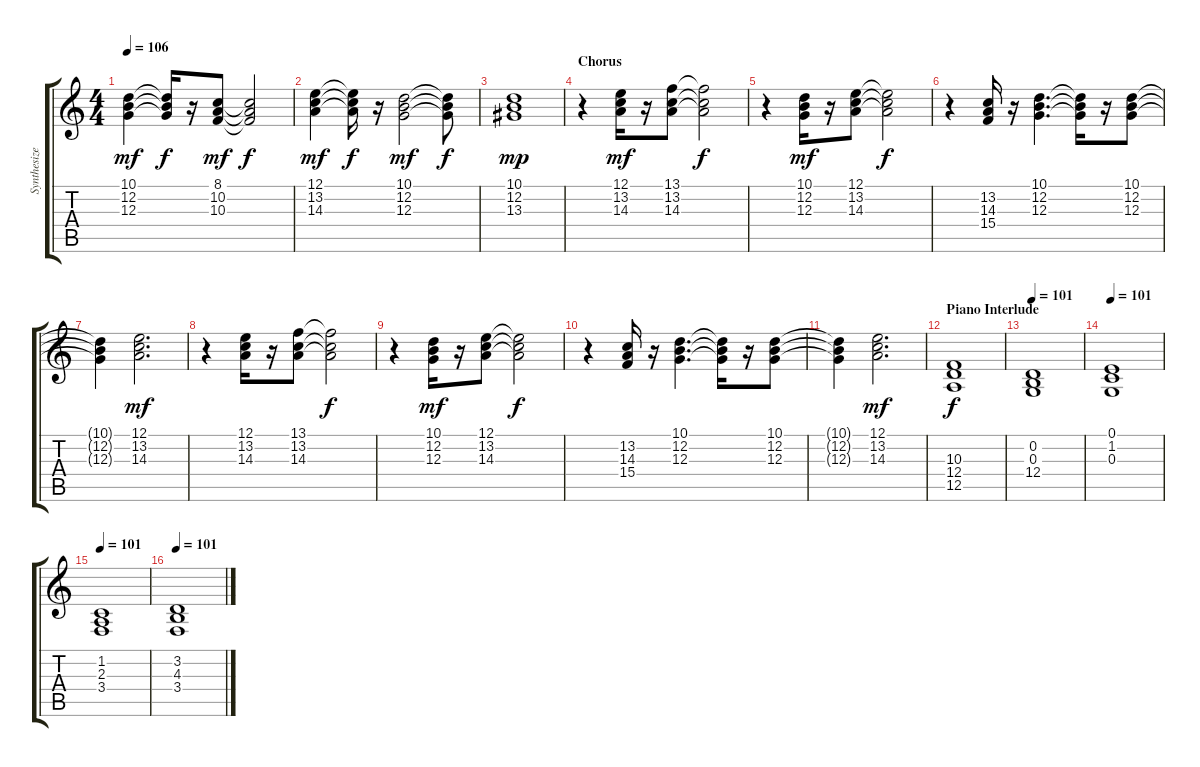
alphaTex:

\track ("Synthesizer II" "Synthesize") {instrument synthstrings1}
\staff {score tabs}
\tuning (E4 B3 G3 D3 A2 E2) {hide}
\ts (4 4)
\tempo 106
\clef g2
\ks c
(10.1 12.2 12.3).4{dy mf} (10.1{t} 12.2{t} 12.3{t}).16{dy f} r.16 (8.1 10.2 10.3).8{dy mf} (8.1{t} 10.2{t} 10.3{t}).2{dy f} |
(12.1 13.2 14.3).4{dy mf} (12.1{t} 13.2{t} 14.3{t}).16{dy f} r.16 (10.1 12.2 12.3).2{dy mf} (10.1{t} 12.2{t} 12.3{t}).8{dy f} |
(10.1 12.2 13.3).1{dy mp} |
\section ("" "Chorus")
r.4 (12.1 13.2 14.3).16{dy mf} r.16 (13.1 13.2 14.3).8 (13.1{t} 13.2{t} 14.3{t}).2{dy f} |
r.4 (10.1 12.2 12.3).16{dy mf} r.16 (12.1 13.2 14.3).8 (12.1{t} 13.2{t} 14.3{t}).2{dy f} |
r.4 (13.2 14.3 15.4).16 r.16 (10.1 12.2 12.3).4{d} (10.1{t} 12.2{t} 12.3{t}).16 r.16 (10.1 12.2 12.3).8 |
(10.1{t} 12.2{t} 12.3{t}).4 (12.1 13.2 14.3).2{d dy mf} |
r.4 (12.1 13.2 14.3).16 r.16 (13.1 13.2 14.3).8 (13.1{t} 13.2{t} 14.3{t}).2{dy f} |
r.4 (10.1 12.2 12.3).16{dy mf} r.16 (12.1 13.2 14.3).8 (12.1{t} 13.2{t} 14.3{t}).2{dy f} |
r.4 (13.2 14.3 15.4).16 r.16 (10.1 12.2 12.3).4{d} (10.1{t} 12.2{t} 12.3{t}).16 r.16 (10.1 12.2 12.3).8 |
(10.1{t} 12.2{t} 12.3{t}).4 (12.1 13.2 14.3).2{d dy mf} |
\section ("" "Piano Interlude")
(10.3 12.4 12.5).1{dy f} |
\tempo 101
(0.2 0.3 12.4).1 |
\tempo 101
(0.1 1.2 0.3).1 |
\tempo 101
(1.2 2.3 3.4).1 |
\tempo 101
(3.2 4.3 3.4).1
